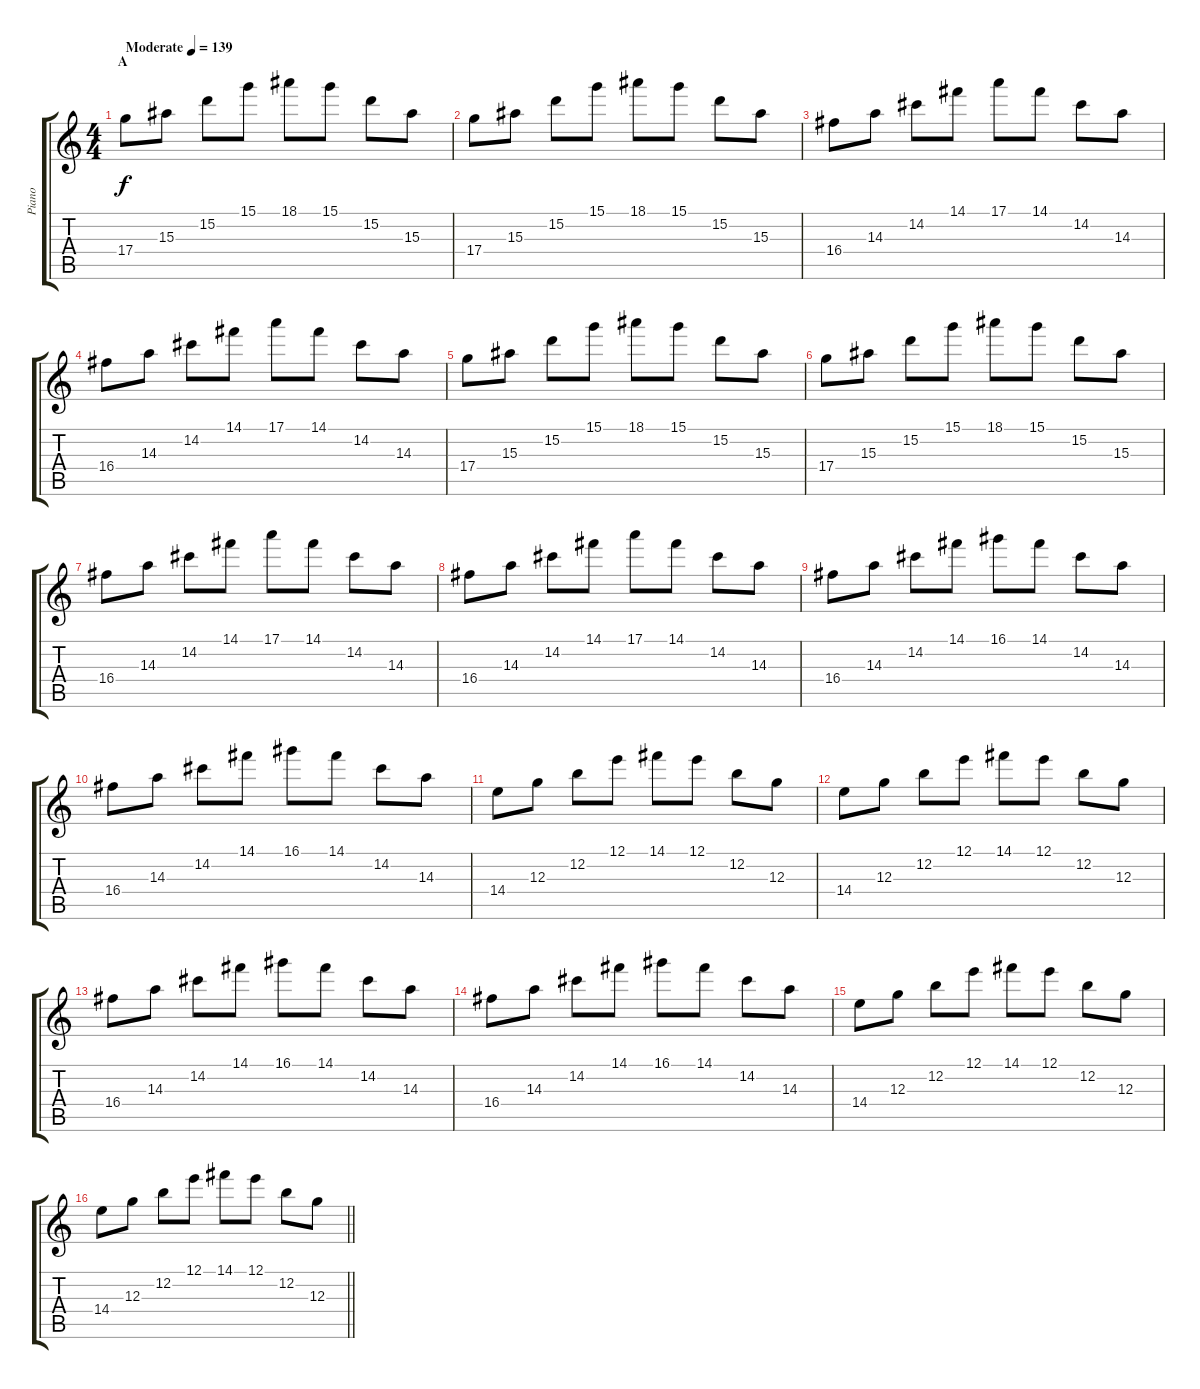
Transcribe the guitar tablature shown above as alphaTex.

\track ("Piano" "Piano") {instrument acousticgrandpiano}
\staff {score tabs}
\tuning (E5 B4 G4 D4 A3 E3) {hide}
\ts (4 4)
\section ("" "A")
\tempo (139 "Moderate")
\clef g2
\ks c
17.4.8{dy f balance 8 instrument acousticgrandpiano} 15.3.8 15.2.8 15.1.8 18.1.8 15.1.8 15.2.8 15.3.8 |
17.4.8{balance 0} 15.3.8 15.2.8 15.1.8 18.1.8 15.1.8 15.2.8 15.3.8 |
16.4.8{balance 8} 14.3.8 14.2.8 14.1.8 17.1.8 14.1.8 14.2.8 14.3.8 |
16.4.8{balance 16} 14.3.8 14.2.8 14.1.8 17.1.8 14.1.8 14.2.8 14.3.8 |
17.4.8{balance 8} 15.3.8 15.2.8 15.1.8 18.1.8 15.1.8 15.2.8 15.3.8 |
17.4.8{balance 0} 15.3.8 15.2.8 15.1.8 18.1.8 15.1.8 15.2.8 15.3.8 |
16.4.8{balance 8} 14.3.8 14.2.8 14.1.8 17.1.8 14.1.8 14.2.8 14.3.8 |
16.4.8{balance 16} 14.3.8 14.2.8 14.1.8 17.1.8 14.1.8 14.2.8 14.3.8 |
16.4.8{balance 8} 14.3.8 14.2.8 14.1.8 16.1.8 14.1.8 14.2.8 14.3.8 |
16.4.8{balance 0} 14.3.8 14.2.8 14.1.8 16.1.8 14.1.8 14.2.8 14.3.8 |
14.4.8{balance 8} 12.3.8 12.2.8 12.1.8 14.1.8 12.1.8 12.2.8 12.3.8 |
14.4.8{balance 16} 12.3.8 12.2.8 12.1.8 14.1.8 12.1.8 12.2.8 12.3.8 |
16.4.8{balance 8} 14.3.8 14.2.8 14.1.8 16.1.8 14.1.8 14.2.8 14.3.8 |
16.4.8{balance 0} 14.3.8 14.2.8 14.1.8 16.1.8 14.1.8 14.2.8 14.3.8 |
14.4.8{balance 8} 12.3.8 12.2.8 12.1.8 14.1.8 12.1.8 12.2.8 12.3.8 |
\barLineRight lightlight
14.4.8{balance 16} 12.3.8 12.2.8 12.1.8 14.1.8 12.1.8 12.2.8 12.3.8
